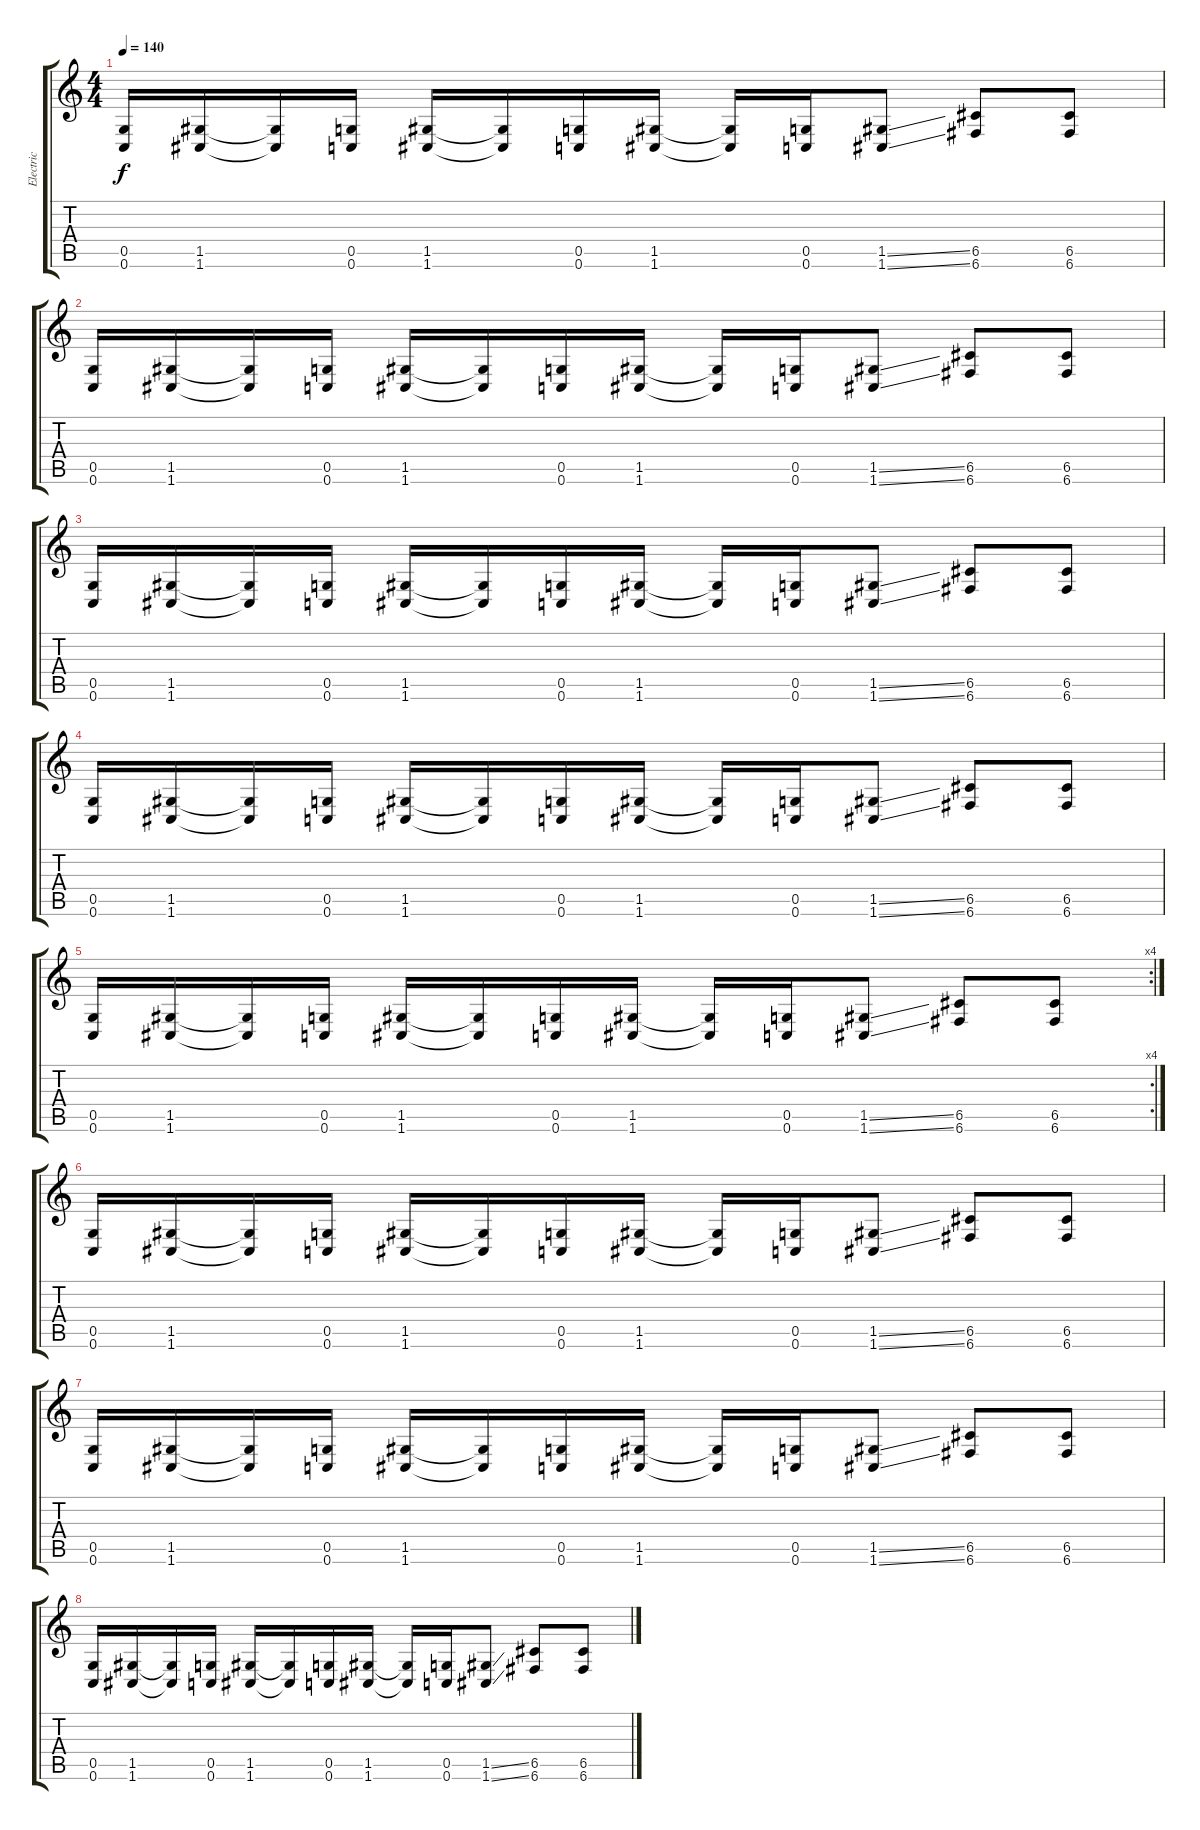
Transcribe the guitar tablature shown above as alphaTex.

\track ("Electric" "Electric") {instrument distortionguitar}
\staff {score tabs}
\tuning (D4 A3 F3 C3 G2 C2) {hide}
\ts (4 4)
\tempo 140
\clef g2
\ks c
(0.5 0.6).16{dy f} (1.5 1.6).16 (1.5{t} 1.6{t}).16 (0.5 0.6).16 (1.5 1.6).16 (1.5{t} 1.6{t}).16 (0.5 0.6).16 (1.5 1.6).16 (1.5{t} 1.6{t}).16 (0.5 0.6).16 (1.5{ss} 1.6{ss}).8 (6.5 6.6).8 (6.5 6.6).8 |
(0.5 0.6).16 (1.5 1.6).16 (1.5{t} 1.6{t}).16 (0.5 0.6).16 (1.5 1.6).16 (1.5{t} 1.6{t}).16 (0.5 0.6).16 (1.5 1.6).16 (1.5{t} 1.6{t}).16 (0.5 0.6).16 (1.5{ss} 1.6{ss}).8 (6.5 6.6).8 (6.5 6.6).8 |
(0.5 0.6).16 (1.5 1.6).16 (1.5{t} 1.6{t}).16 (0.5 0.6).16 (1.5 1.6).16 (1.5{t} 1.6{t}).16 (0.5 0.6).16 (1.5 1.6).16 (1.5{t} 1.6{t}).16 (0.5 0.6).16 (1.5{ss} 1.6{ss}).8 (6.5 6.6).8 (6.5 6.6).8 |
(0.5 0.6).16 (1.5 1.6).16 (1.5{t} 1.6{t}).16 (0.5 0.6).16 (1.5 1.6).16 (1.5{t} 1.6{t}).16 (0.5 0.6).16 (1.5 1.6).16 (1.5{t} 1.6{t}).16 (0.5 0.6).16 (1.5{ss} 1.6{ss}).8 (6.5 6.6).8 (6.5 6.6).8 |
\rc 4
(0.5 0.6).16 (1.5 1.6).16 (1.5{t} 1.6{t}).16 (0.5 0.6).16 (1.5 1.6).16 (1.5{t} 1.6{t}).16 (0.5 0.6).16 (1.5 1.6).16 (1.5{t} 1.6{t}).16 (0.5 0.6).16 (1.5{ss} 1.6{ss}).8 (6.5 6.6).8 (6.5 6.6).8 |
(0.5 0.6).16 (1.5 1.6).16 (1.5{t} 1.6{t}).16 (0.5 0.6).16 (1.5 1.6).16 (1.5{t} 1.6{t}).16 (0.5 0.6).16 (1.5 1.6).16 (1.5{t} 1.6{t}).16 (0.5 0.6).16 (1.5{ss} 1.6{ss}).8 (6.5 6.6).8 (6.5 6.6).8 |
(0.5 0.6).16 (1.5 1.6).16 (1.5{t} 1.6{t}).16 (0.5 0.6).16 (1.5 1.6).16 (1.5{t} 1.6{t}).16 (0.5 0.6).16 (1.5 1.6).16 (1.5{t} 1.6{t}).16 (0.5 0.6).16 (1.5{ss} 1.6{ss}).8 (6.5 6.6).8 (6.5 6.6).8 |
(0.5 0.6).16 (1.5 1.6).16 (1.5{t} 1.6{t}).16 (0.5 0.6).16 (1.5 1.6).16 (1.5{t} 1.6{t}).16 (0.5 0.6).16 (1.5 1.6).16 (1.5{t} 1.6{t}).16 (0.5 0.6).16 (1.5{ss} 1.6{ss}).8 (6.5 6.6).8 (6.5 6.6).8
